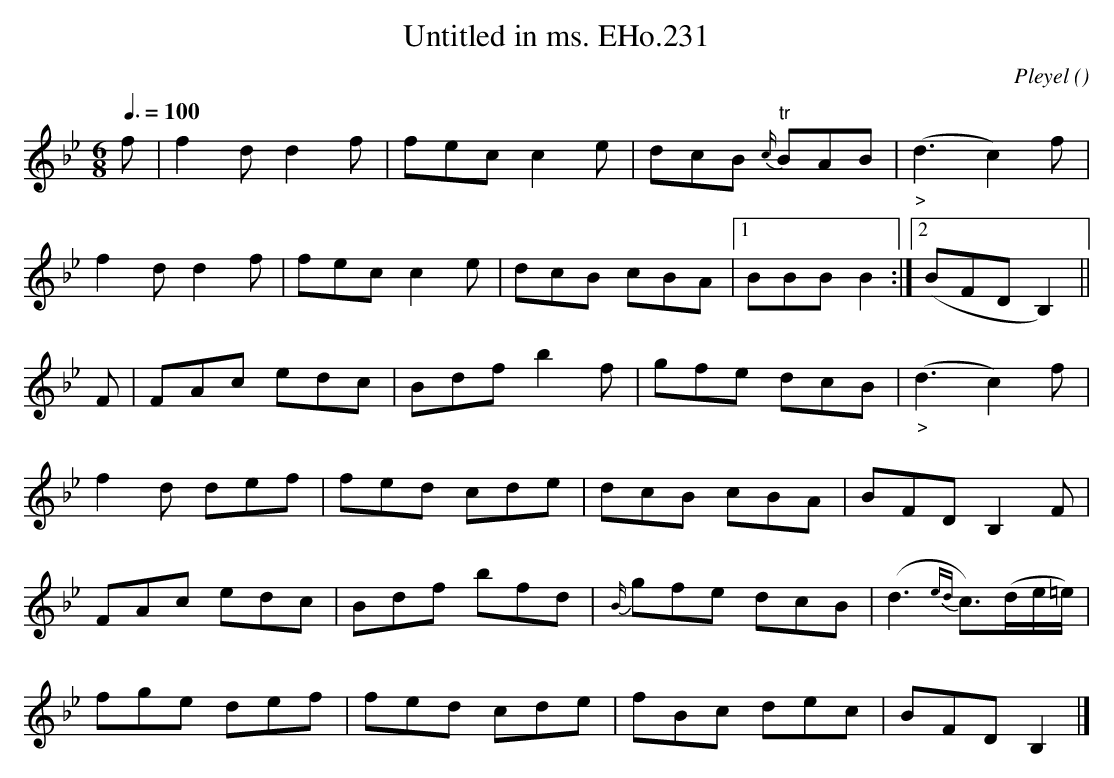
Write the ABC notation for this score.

X:1
T:Untitled in ms. EHo.231
M:6/8
L:1/8
Q:3/8=100
C:Pleyel
O:
K:Bb
f | f2d d2f | fec c2e | dcB {c/}"tr"BAB | "_>"(d3c2)f |
f2d d2f | fec c2e | dcB cBA | [1 BBB B2 :| [2(BFD B,2) ||
F | FAc edc | Bdf b2f | gfe dcB | "_>"(d3c2)f |
f2d def | fed cde | dcB cBA | BFD B,2F |
FAc edc | Bdf bfd | {B/}gfe dcB | (d3 {ed}c3/)(d/e/=e/) |
fge def | fed cde | fBc dec | BFD B,2 |]
